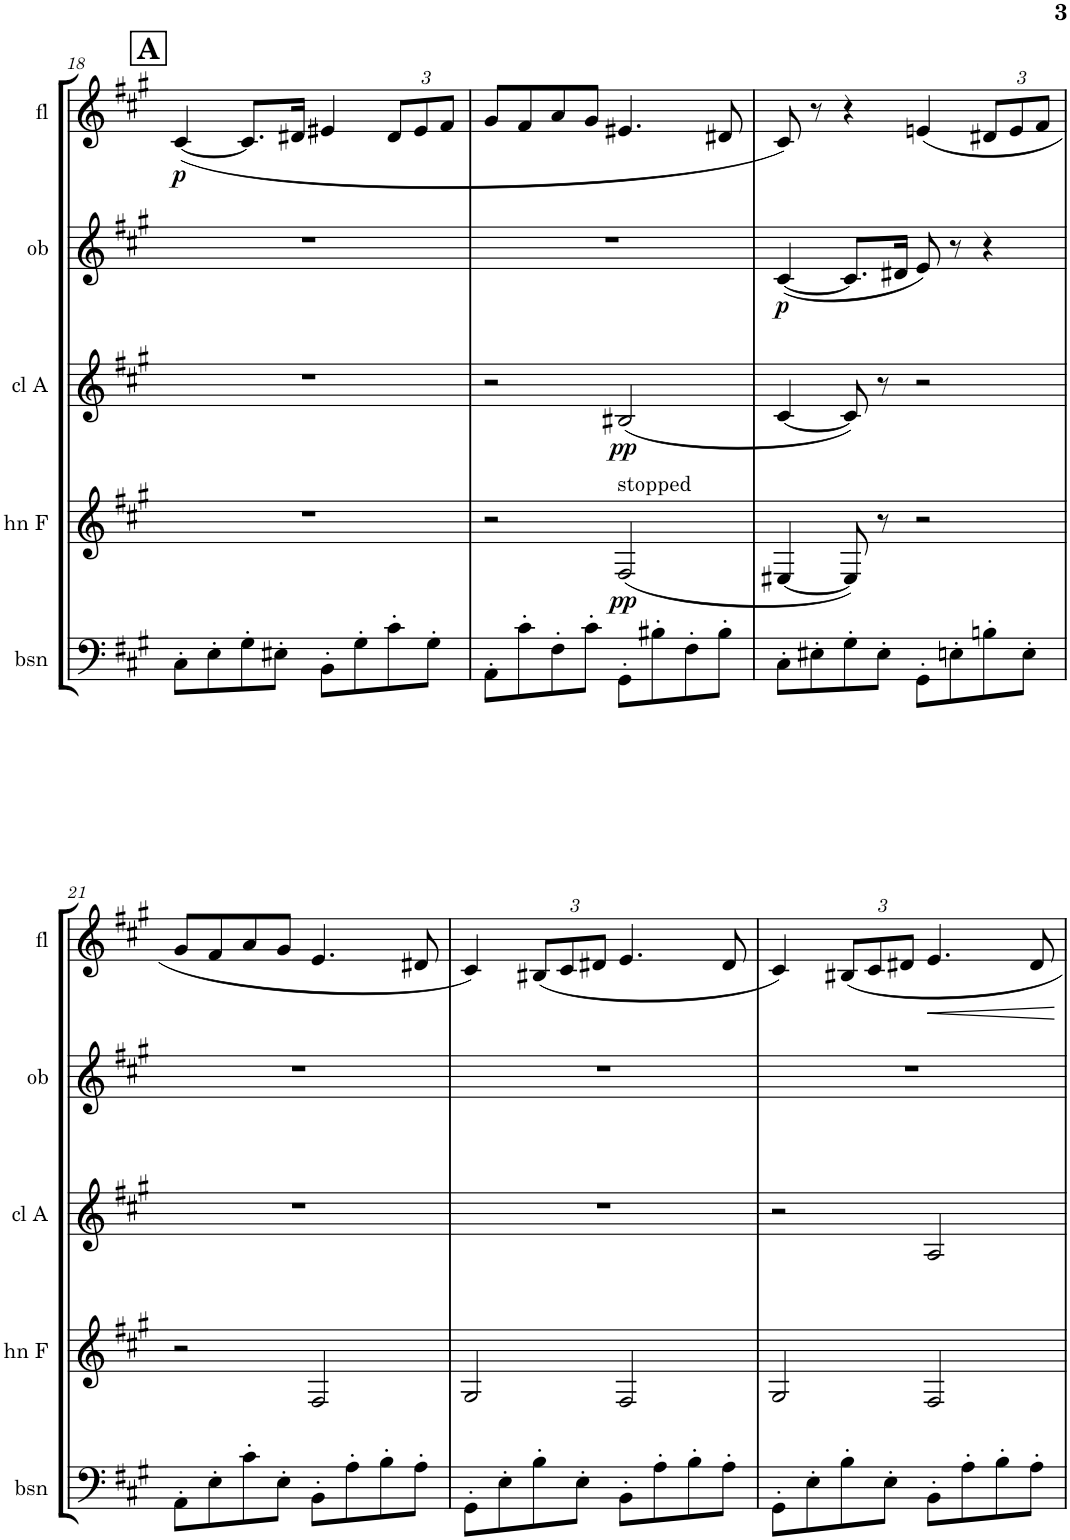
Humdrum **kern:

**kern	**kern	**dynam	**kern	**dynam	**kern	**dynam	**kern	**dynam
*part5	*part4	*part4	*part3	*part3	*part2	*part2	*part1	*part1
*staff5	*staff4	*staff4	*staff3	*staff3	*staff2	*staff2	*staff1	*staff1
*I"Bassoon	*I"Horn in F	*	*I"A Clarinet	*	*I"Oboe	*	*I"Flute	*
*I'bsn	*I'hn F	*	*I'cl A	*	*I'ob	*	*I'fl	*
!!LO:PB:g=z
*clefF4	*clefG2	*	*clefG2	*	*clefG2	*	*clefG2	*
*	*ITrd4c7	*	*ITrd2c3	*	*	*	*	*
*k[f#c#g#]	*k[f#c#g#]	*	*k[f#c#g#]	*	*k[f#c#g#]	*	*k[f#c#g#]	*
*M4/4	*M4/4	*	*M4/4	*	*M4/4	*	*M4/4	*
*met(c)	*met(c)	*	*met(c)	*	*met(c)	*	*met(c)	*
!!LO:REH:place=s1:a:B:cj:fs=14:t=A
=18	=18	=18	=18	=18	=18	=18	=18	=18
!	!	!	!	!	!	!	!	!LO:DY:b
8C#'\L	1r	.	1r	.	1r	.	([4c#/	p
8E'\	.	.	.	.	.	.	.	.
8G#'\	.	.	.	.	.	.	8.c#/L]	.
8E#X'\J	.	.	.	.	.	.	.	.
.	.	.	.	.	.	.	16d#X/Jk	.
8BB'\L	.	.	.	.	.	.	4e#X/	.
8G#'\	.	.	.	.	.	.	.	.
*	*	*	*	*	*	*	*Xbrackettup	*
8c#'\	.	.	.	.	.	.	12d#/L	.
.	.	.	.	.	.	.	12e#/	.
8G#'\J	.	.	.	.	.	.	.	.
.	.	.	.	.	.	.	12f#/J	.
=19	=19	=19	=19	=19	=19	=19	=19	=19
8AA'\L	2r	.	2r	.	1r	.	8g#/L	.
8c#'\	.	.	.	.	.	.	8f#/	.
8F#'\	.	.	.	.	.	.	8a/	.
8c#'\J	.	.	.	.	.	.	8g#/J	.
!	!LO:TX:a:t=stopped	!	!	!	!	!	!	!
!	!	!LO:DY:b	!	!LO:DY:b	!	!	!	!
8GG#'\L	(2F#/	pp	(2B#X/	pp	.	.	4.e#X/	.
8B#X'\	.	.	.	.	.	.	.	.
8F#'\	.	.	.	.	.	.	.	.
8B#'\J	.	.	.	.	.	.	8d#X/	.
=20	=20	=20	=20	=20	=20	=20	=20	=20
!	!	!	!	!	!	!LO:DY:b	!	!
8C#'\L	[4E#X/	.	[4c#/	.	([4c#/	p	8c#/)	.
8E#X'\	.	.	.	.	.	.	8r	.
8G#'\	8E#/])	.	8c#/])	.	8.c#/L]	.	4r	.
8E#'\J	8r	.	8r	.	.	.	.	.
.	.	.	.	.	16d#X/Jk	.	.	.
8GG#'\L	2r	.	2r	.	8e/)	.	(<4en/	.
8En'\	.	.	.	.	8r	.	.	.
8Bn'\	.	.	.	.	4r	.	12d#X/L	.
.	.	.	.	.	.	.	12e/	.
8E'\J	.	.	.	.	.	.	.	.
.	.	.	.	.	.	.	12f#/J	.
!!LO:LB:g=z
=21	=21	=21	=21	=21	=21	=21	=21	=21
8AA'\L	2r	.	1r	.	1r	.	8g#/L	.
8E'\	.	.	.	.	.	.	8f#/	.
8c#'\	.	.	.	.	.	.	8a/	.
8E'\J	.	.	.	.	.	.	8g#/J	.
8BB'\L	2F#/	.	.	.	.	.	4.e/	.
8A'\	.	.	.	.	.	.	.	.
8B'\	.	.	.	.	.	.	.	.
8A'\J	.	.	.	.	.	.	8d#X/	.
=22	=22	=22	=22	=22	=22	=22	=22	=22
8GG#'\L	2G#/	.	1r	.	1r	.	4c#/)	.
8E'\	.	.	.	.	.	.	.	.
8B'\	.	.	.	.	.	.	(<12B#X/L	.
.	.	.	.	.	.	.	12c#/	.
8E'\J	.	.	.	.	.	.	.	.
.	.	.	.	.	.	.	12d#X/J	.
8BB'\L	2F#/	.	.	.	.	.	4.e/	.
8A'\	.	.	.	.	.	.	.	.
8B'\	.	.	.	.	.	.	.	.
8A'\J	.	.	.	.	.	.	8d#/	.
=23	=23	=23	=23	=23	=23	=23	=23	=23
8GG#'\L	2G#/	.	2r	.	1r	.	4c#/)	.
8E'\	.	.	.	.	.	.	.	.
8B'\	.	.	.	.	.	.	12B#X/L	.
.	.	.	.	.	.	.	12c#/	.
8E'\J	.	.	.	.	.	.	.	.
.	.	.	.	.	.	.	12d#X/J	.
!	!	!	!	!	!	!	!	!LO:HP:b
8BB'\L	2F#/	.	2A/	.	.	.	4.e/	<
8A'\	.	.	.	.	.	.	.	.
8B'\	.	.	.	.	.	.	.	.
8A'\J	.	.	.	.	.	.	8d#/	.
.	.	.	.	.	.	.	.	[
=	=	=	=	=	=	=	=	=
*-	*-	*-	*-	*-	*-	*-	*-	*-
